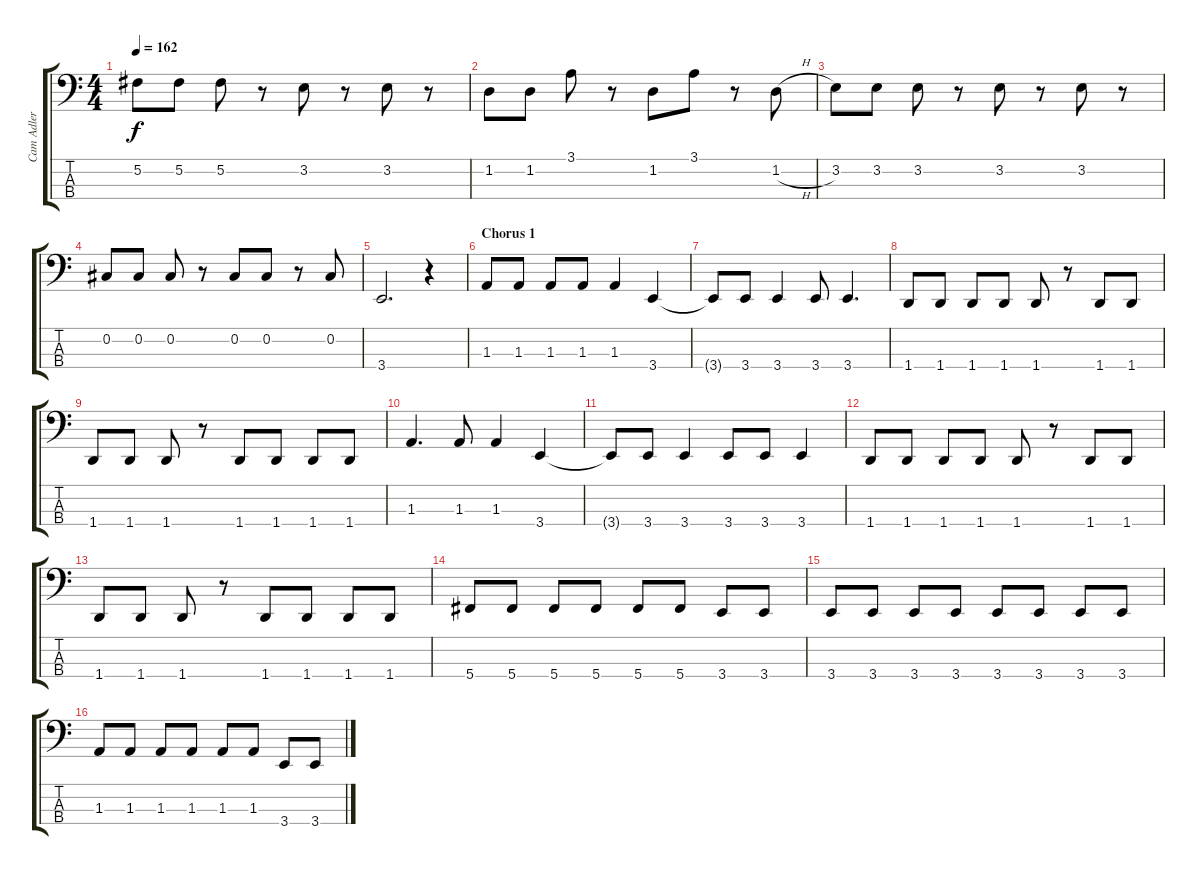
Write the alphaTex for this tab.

\track ("Cam Adler" "Cam Adler") {instrument electricbassfinger}
\staff {score tabs}
\tuning (Gb2 Db2 Ab1 Db1) {hide}
\ts (4 4)
\tempo 162
\clef f4
\ks c
5.2.8{dy f} 5.2.8 5.2.8 r.8 3.2.8 r.8 3.2.8 r.8 |
1.2.8 1.2.8 3.1.8 r.8 1.2.8 3.1.8 r.8 1.2{h}.8 |
3.2.8 3.2.8 3.2.8 r.8 3.2.8 r.8 3.2.8 r.8 |
0.2.8 0.2.8 0.2.8 r.8 0.2.8 0.2.8 r.8 0.2.8 |
3.4.2{d} r.4 |
\section ("" "Chorus 1")
1.3.8 1.3.8 1.3.8 1.3.8 1.3.4 3.4.4 |
3.4{t}.8 3.4.8 3.4.4 3.4.8 3.4.4{d} |
1.4.8 1.4.8 1.4.8 1.4.8 1.4.8 r.8 1.4.8 1.4.8 |
1.4.8 1.4.8 1.4.8 r.8 1.4.8 1.4.8 1.4.8 1.4.8 |
1.3.4{d} 1.3.8 1.3.4 3.4.4 |
3.4{t}.8 3.4.8 3.4.4 3.4.8 3.4.8 3.4.4 |
1.4.8 1.4.8 1.4.8 1.4.8 1.4.8 r.8 1.4.8 1.4.8 |
1.4.8 1.4.8 1.4.8 r.8 1.4.8 1.4.8 1.4.8 1.4.8 |
5.4.8 5.4.8 5.4.8 5.4.8 5.4.8 5.4.8 3.4.8 3.4.8 |
3.4.8 3.4.8 3.4.8 3.4.8 3.4.8 3.4.8 3.4.8 3.4.8 |
1.3.8 1.3.8 1.3.8 1.3.8 1.3.8 1.3.8 3.4.8 3.4.8
